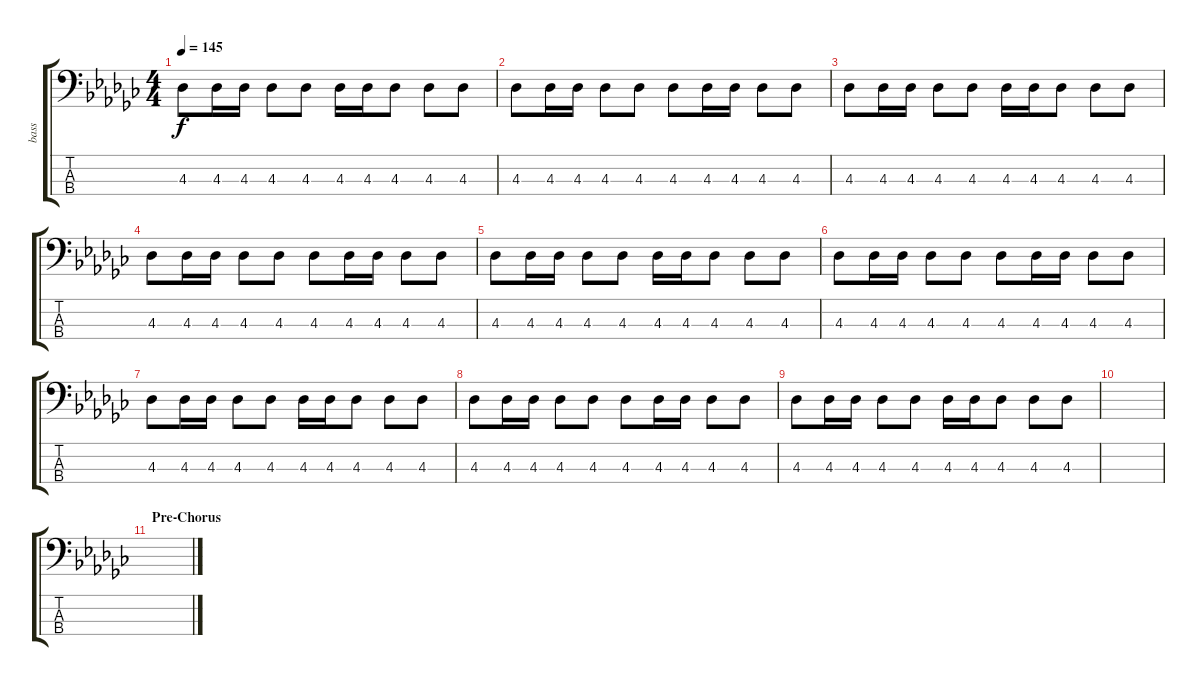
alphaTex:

\track ("bass" "bass") {instrument slapbass2}
\staff {score tabs}
\tuning (G2 D2 A1 E1) {hide}
\ts (4 4)
\tempo 145
\clef f4
\ks gb
4.3.8{dy f} 4.3.16 4.3.16 4.3.8 4.3.8 4.3.16 4.3.16 4.3.8 4.3.8 4.3.8 |
4.3.8 4.3.16 4.3.16 4.3.8 4.3.8 4.3.8 4.3.16 4.3.16 4.3.8 4.3.8 |
4.3.8 4.3.16 4.3.16 4.3.8 4.3.8 4.3.16 4.3.16 4.3.8 4.3.8 4.3.8 |
4.3.8 4.3.16 4.3.16 4.3.8 4.3.8 4.3.8 4.3.16 4.3.16 4.3.8 4.3.8 |
4.3.8 4.3.16 4.3.16 4.3.8 4.3.8 4.3.16 4.3.16 4.3.8 4.3.8 4.3.8 |
4.3.8 4.3.16 4.3.16 4.3.8 4.3.8 4.3.8 4.3.16 4.3.16 4.3.8 4.3.8 |
4.3.8 4.3.16 4.3.16 4.3.8 4.3.8 4.3.16 4.3.16 4.3.8 4.3.8 4.3.8 |
4.3.8 4.3.16 4.3.16 4.3.8 4.3.8 4.3.8 4.3.16 4.3.16 4.3.8 4.3.8 |
4.3.8 4.3.16 4.3.16 4.3.8 4.3.8 4.3.16 4.3.16 4.3.8 4.3.8 4.3.8 |
|
\section ("" "Pre-Chorus")
